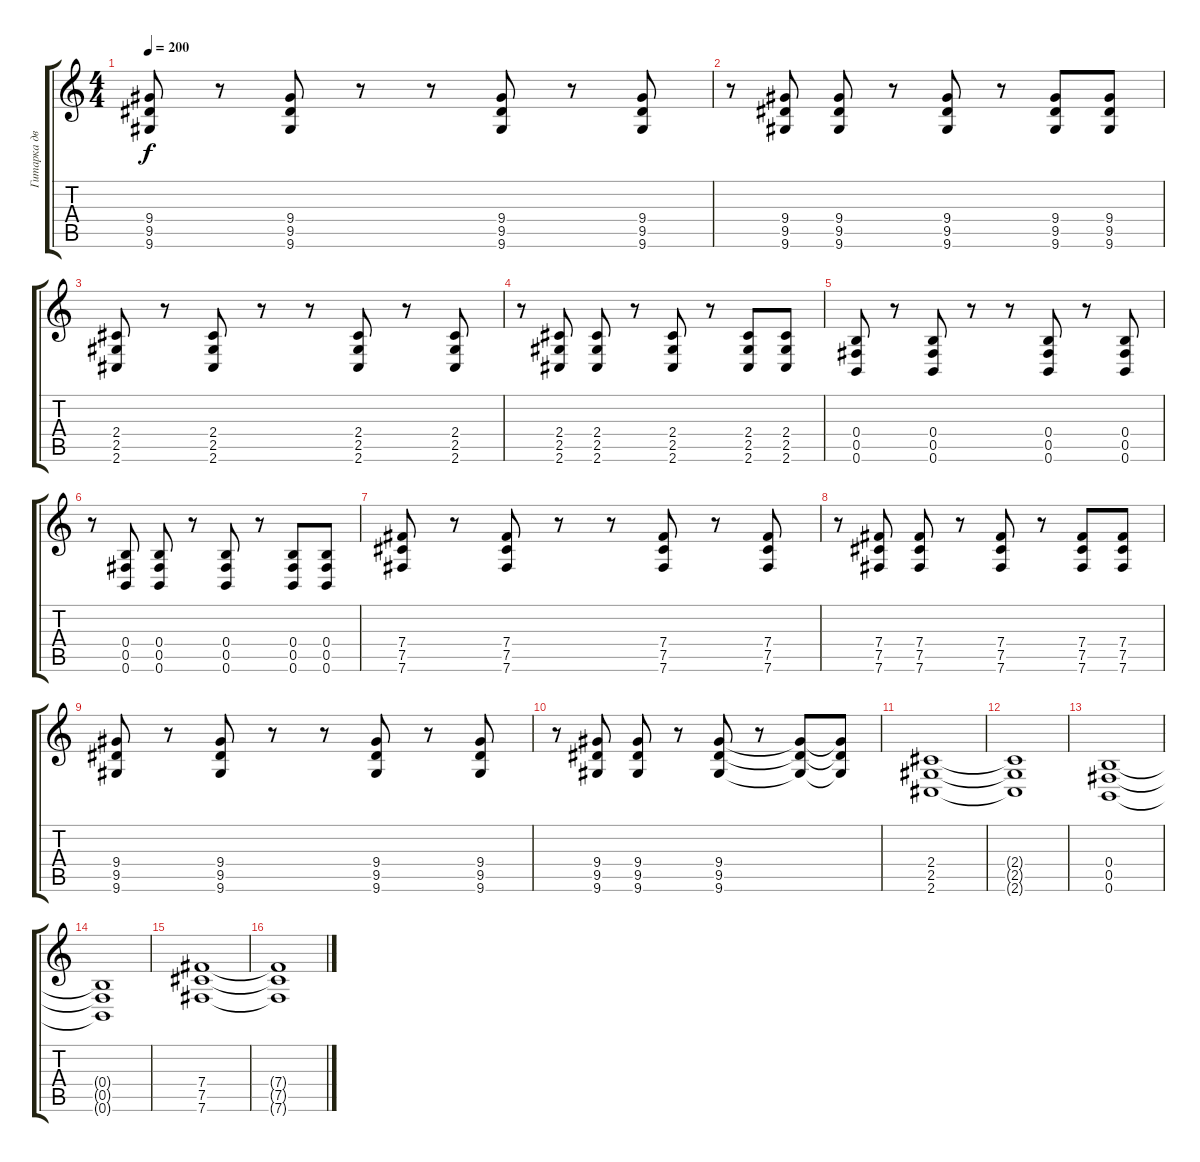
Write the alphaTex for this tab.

\track ("Гитарка два" "Гитарка дв") {instrument distortionguitar}
\staff {score tabs}
\tuning (Db4 Ab3 E3 B2 Gb2 B1) {hide}
\ts (4 4)
\tempo 200
\clef g2
\ks c
(9.4 9.5 9.6).8{dy f} r.8 (9.4 9.5 9.6).8 r.8 r.8 (9.4 9.5 9.6).8 r.8 (9.4 9.5 9.6).8 |
r.8 (9.4 9.5 9.6).8 (9.4 9.5 9.6).8 r.8 (9.4 9.5 9.6).8 r.8 (9.4 9.5 9.6).8 (9.4 9.5 9.6).8 |
(2.4 2.5 2.6).8 r.8 (2.4 2.5 2.6).8 r.8 r.8 (2.4 2.5 2.6).8 r.8 (2.4 2.5 2.6).8 |
r.8 (2.4 2.5 2.6).8 (2.4 2.5 2.6).8 r.8 (2.4 2.5 2.6).8 r.8 (2.4 2.5 2.6).8 (2.4 2.5 2.6).8 |
(0.4 0.5 0.6).8 r.8 (0.4 0.5 0.6).8 r.8 r.8 (0.4 0.5 0.6).8 r.8 (0.4 0.5 0.6).8 |
r.8 (0.4 0.5 0.6).8 (0.4 0.5 0.6).8 r.8 (0.4 0.5 0.6).8 r.8 (0.4 0.5 0.6).8 (0.4 0.5 0.6).8 |
(7.4 7.5 7.6).8 r.8 (7.4 7.5 7.6).8 r.8 r.8 (7.4 7.5 7.6).8 r.8 (7.4 7.5 7.6).8 |
r.8 (7.4 7.5 7.6).8 (7.4 7.5 7.6).8 r.8 (7.4 7.5 7.6).8 r.8 (7.4 7.5 7.6).8 (7.4 7.5 7.6).8 |
(9.4 9.5 9.6).8 r.8 (9.4 9.5 9.6).8 r.8 r.8 (9.4 9.5 9.6).8 r.8 (9.4 9.5 9.6).8 |
r.8 (9.4 9.5 9.6).8 (9.4 9.5 9.6).8 r.8 (9.4 9.5 9.6).8 r.8 (9.4{t} 9.5{t} 9.6{t}).8 (9.4{t} 9.5{t} 9.6{t}).8 |
(2.4 2.5 2.6).1 |
(2.4{t} 2.5{t} 2.6{t}).1 |
(0.4 0.5 0.6).1 |
(0.4{t} 0.5{t} 0.6{t}).1 |
(7.4 7.5 7.6).1 |
(7.4{t} 7.5{t} 7.6{t}).1
